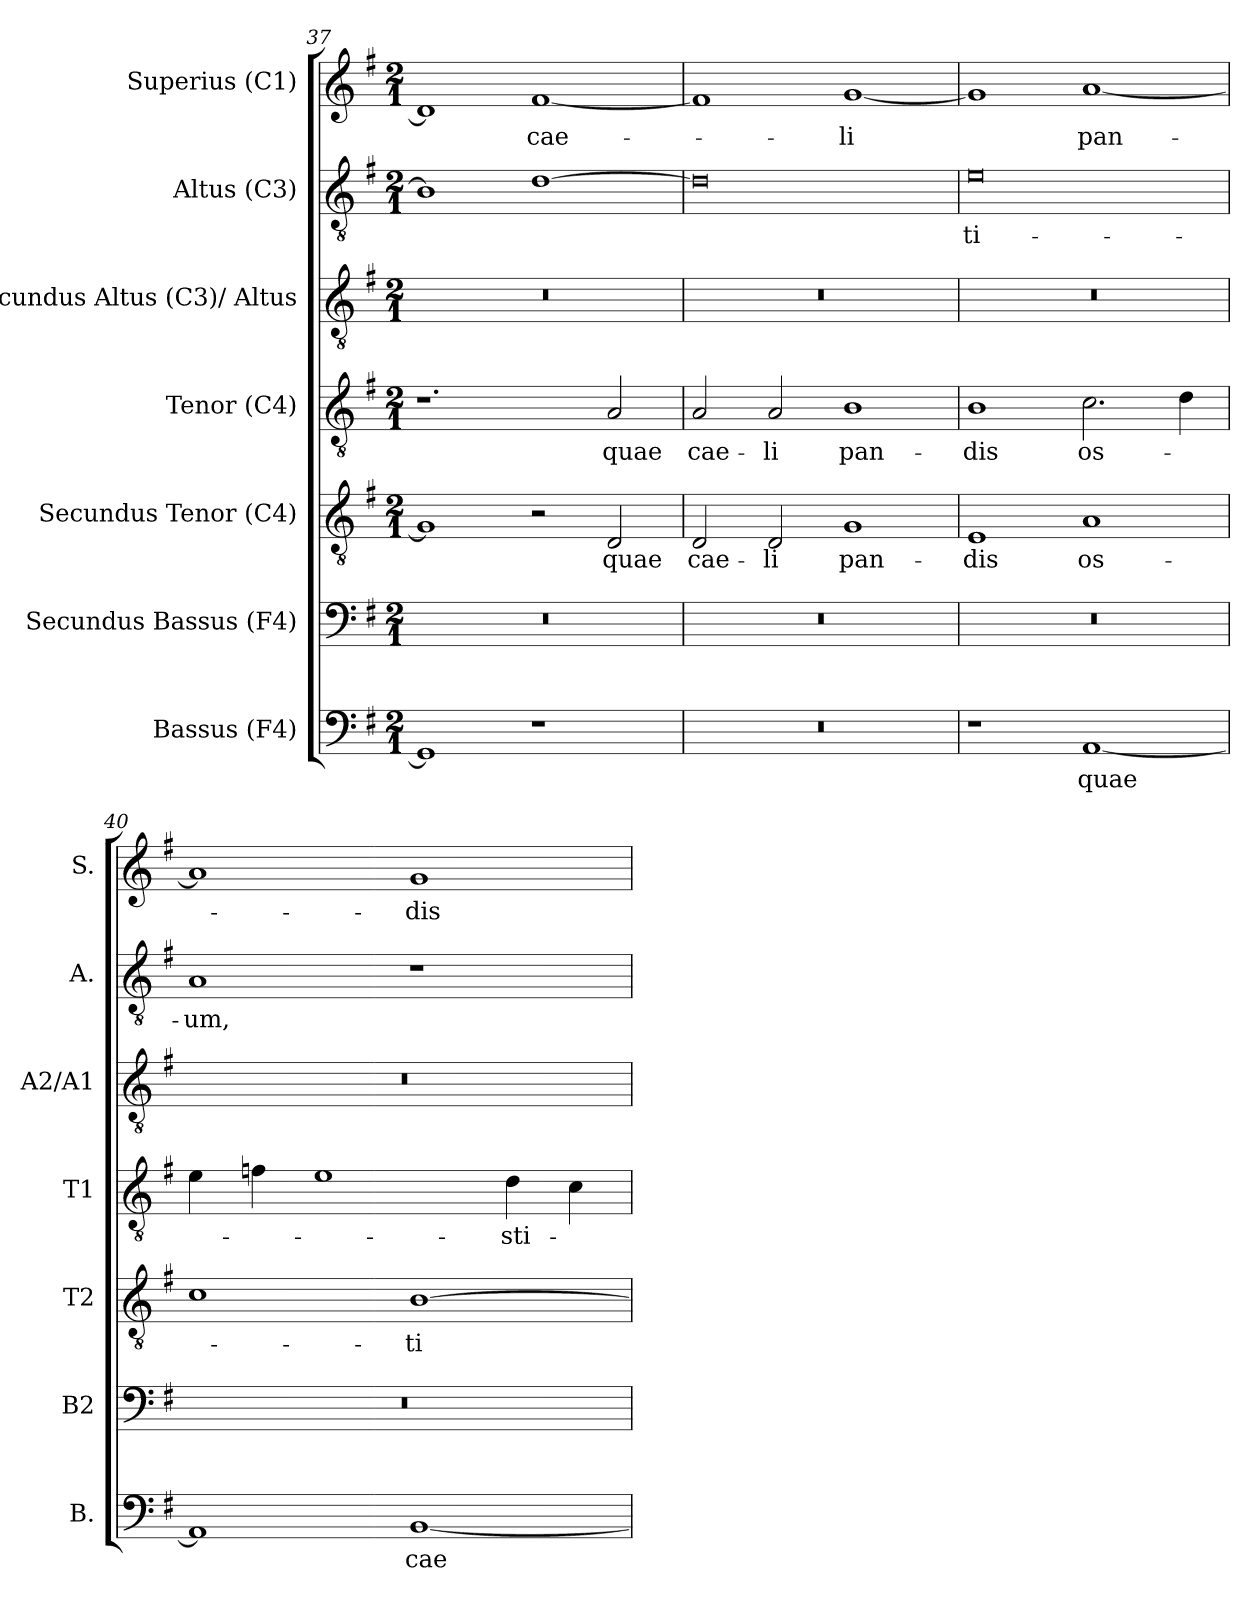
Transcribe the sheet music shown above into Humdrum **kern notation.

**kern	**text	**kern	**kern	**text	**kern	**text	**kern	**kern	**text	**kern	**text
*part7	*part7	*part6	*part5	*part5	*part4	*part4	*part3	*part2	*part2	*part1	*part1
*staff7	*staff7	*staff6	*staff5	*staff5	*staff4	*staff4	*staff3	*staff2	*staff2	*staff1	*staff1
*I"Bassus (F4)	*	*I"Secundus Bassus (F4)	*I"Secundus Tenor (C4)	*	*I"Tenor (C4)	*	*I"Secundus Altus (C3)/ Altus	*I"Altus (C3)	*	*I"Superius (C1)	*
*I'B.	*	*I'B2	*I'T2	*	*I'T1	*	*I'A2/A1	*I'A.	*	*I'S.	*
*clefF4	*	*clefF4	*clefGv2	*	*clefGv2	*	*clefGv2	*clefGv2	*	*clefG2	*
*	*	*	*	*	*ITrd7c12	*	*	*	*	*	*
*k[f#]	*	*k[f#]	*k[f#]	*	*k[f#]	*	*k[f#]	*k[f#]	*	*k[f#]	*
*G:	*	*G:	*G:	*	*G:	*	*G:	*G:	*	*G:	*
*M2/1	*	*M2/1	*M2/1	*	*M2/1	*	*M2/1	*M2/1	*	*M2/1	*
=37	=37	=37	=37	=37	=37	=37	=37	=37	=37	=37	=37
!	!	!LO:N:vis=1	!	!	!	!	!LO:N:vis=1	!	!	!	!
1GGi]	.	0r	1Gi]	.	1.r	.	0r	1Bi]	.	1di]	.
!	!	!	!	!	!	!	!	!	!	!	!LO:LY:b:color=#000000
1r	.	.	2r	.	.	.	.	[1di	.	[1f#i	cae-
!	!	!	!	!LO:LY:b:color=#000000	!	!	!	!	!	!	!
!	!	!	!	!	!	!LO:LY:b:color=#000000	!	!	!	!	!
.	.	.	2Di/	quae	2AAi/	quae	.	.	.	.	.
=38	=38	=38	=38	=38	=38	=38	=38	=38	=38	=38	=38
!LO:N:vis=1	!	!LO:N:vis=1	!	!	!	!	!	!	!	!	!
!	!	!	!	!LO:LY:b:color=#000000	!	!	!	!	!	!	!
!	!	!	!	!	!	!LO:LY:b:color=#000000	!LO:N:vis=1	!	!	!	!
0r	.	0r	2Di/	cae-	2AAi/	cae-	0r	0di]	.	1f#i]	.
!	!	!	!	!LO:LY:b:color=#000000	!	!	!	!	!	!	!
!	!	!	!	!	!	!LO:LY:b:color=#000000	!	!	!	!	!
.	.	.	2Di/	-li	2AAi/	-li	.	.	.	.	.
!	!	!	!	!LO:LY:b:color=#000000	!	!	!	!	!	!	!
!	!	!	!	!	!	!LO:LY:b:color=#000000	!	!	!	!	!
!	!	!	!	!	!	!	!	!	!	!	!LO:LY:b:color=#000000
.	.	.	1Gi	pan-	1BBi	pan-	.	.	.	[1gi	-li
=39	=39	=39	=39	=39	=39	=39	=39	=39	=39	=39	=39
!	!	!LO:N:vis=1	!	!	!	!	!	!	!	!	!
!	!	!	!	!LO:LY:b:color=#000000	!	!	!	!	!	!	!
!	!	!	!	!	!	!LO:LY:b:color=#000000	!LO:N:vis=1	!	!	!	!
!	!	!	!	!	!	!	!	!	!LO:LY:b:color=#000000	!	!
1r	.	0r	1Ei	-dis	1BBi	-dis	0r	0ei	-ti-	1gi]	.
!	!LO:LY:b:color=#000000	!	!	!	!	!	!	!	!	!	!
!	!	!	!	!LO:LY:b:color=#000000	!	!	!	!	!	!	!
!	!	!	!	!	!	!LO:LY:b:color=#000000	!	!	!	!	!
!	!	!	!	!	!	!	!	!	!	!	!LO:LY:b:color=#000000
[1AAi	quae	.	1Ai	os-	2.Ci\	os-	.	.	.	[1ai	pan-
.	.	.	.	.	4Di\	.	.	.	.	.	.
=40	=40	=40	=40	=40	=40	=40	=40	=40	=40	=40	=40
!	!	!LO:N:vis=1	!	!	!	!	!LO:N:vis=1	!	!	!	!
!	!	!	!	!	!	!	!	!	!LO:LY:b:color=#000000	!	!
1AAi]	.	0r	1ci	.	4Ei\	.	0r	1Ai	-um,	1ai]	.
.	.	.	.	.	4Fni\	.	.	.	.	.	.
.	.	.	.	.	1Ei	.	.	.	.	.	.
!	!LO:LY:b:color=#000000	!	!	!	!	!	!	!	!	!	!
!	!	!	!	!LO:LY:b:color=#000000	!	!	!	!	!	!	!
!	!	!	!	!	!	!	!	!	!	!	!LO:LY:b:color=#000000
[1BBi	cae-	.	[1Bi	-ti-	.	.	.	1r	.	1gi	-dis
!	!	!	!	!	!	!LO:LY:b:color=#000000	!	!	!	!	!
.	.	.	.	.	4Di\	-sti-	.	.	.	.	.
.	.	.	.	.	4Ci\	.	.	.	.	.	.
=	=	=	=	=	=	=	=	=	=	=	=
*-	*-	*-	*-	*-	*-	*-	*-	*-	*-	*-	*-
